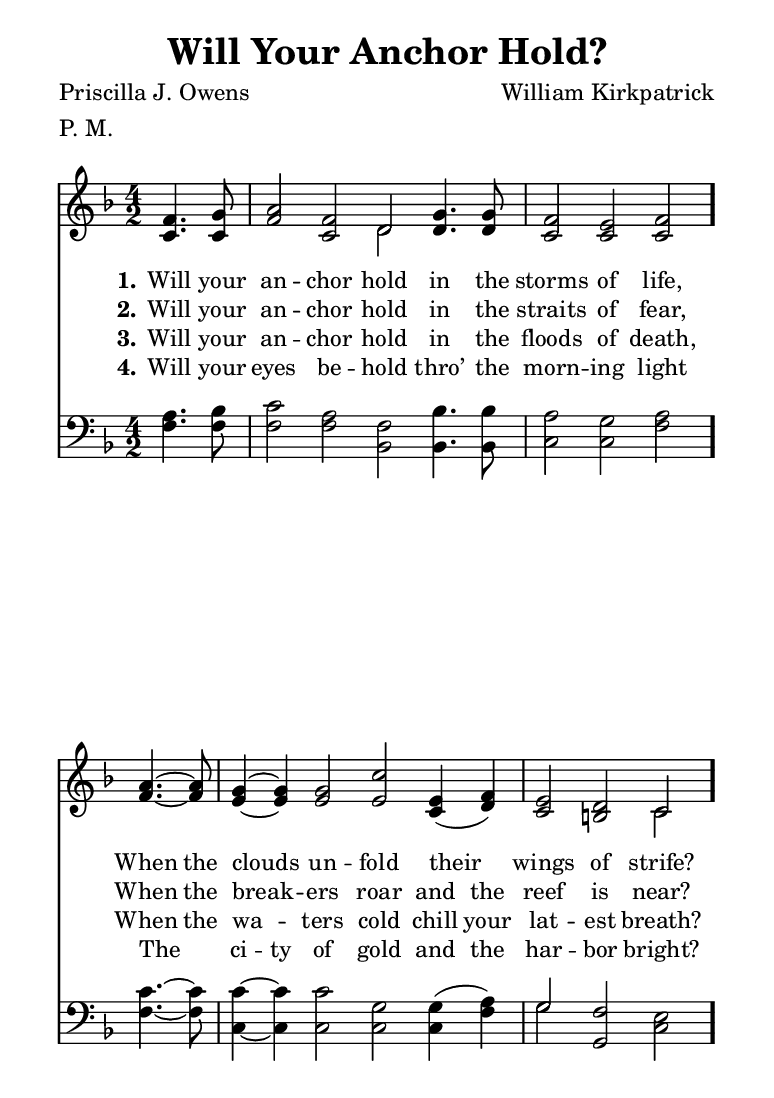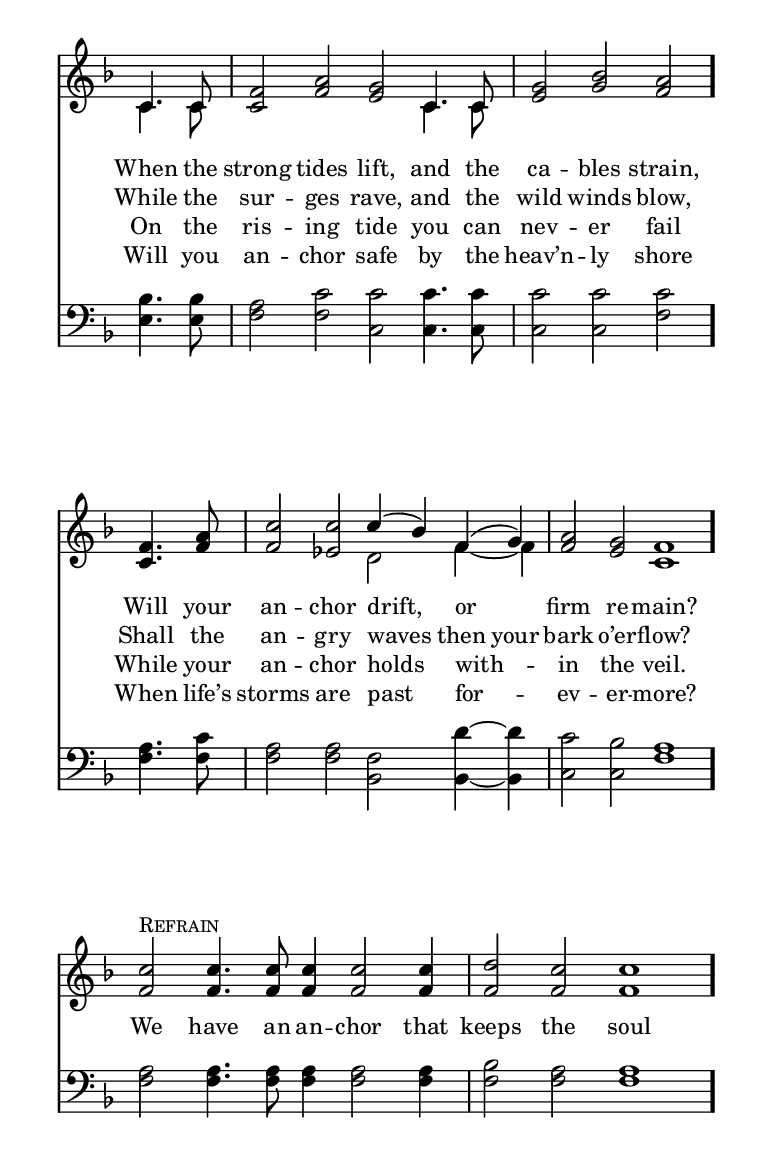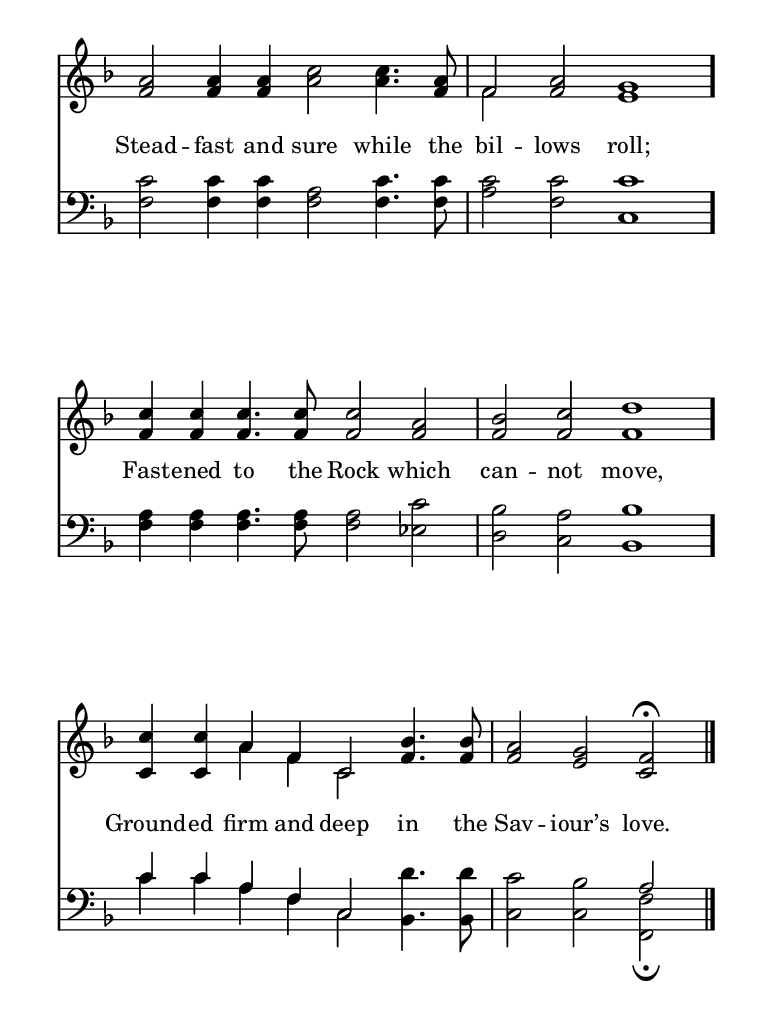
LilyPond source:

\include "common/global.ily"
\paper {
  \include "common/paper.ily"
  ragged-last-bottom = ##t
  page-count = #(cond (is-eogsized 2) (#t #f))
  system-count = #(cond (is-eogsized 7) (#t #f))
  systems-per-page = #(cond (is-eogsized 5) (#t #f))
}

\header{
  %gospel
  hymnnumber = "140"
  title = "Will Your Anchor Hold?"
  tunename = ""
  meter = "P. M."
  poet = "Priscilla J. Owens"
  composer = "William Kirkpatrick"
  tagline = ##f
}

% for fermata in MIDI
ta = { \tempo 2=80 }
tb = { \tempo 2=40 }

patternAA = { c4. c8 | c2 c2 c2 }
patternAB = { c4. ~ c8 | c4 ~ c4 c2 c2 c4( c4) | c2 c2 c2 }

patternBA = { c4. c8 | c2 c2 c4( c4) c4( c4) | c2 c2 c1 }
patternBB = { c4. c8 | c2 c2 c2      c4 ~ c4 | c2 c2 c1 }

patternCA = { c2 c4. c8 c4 c2 c4 | c2 c2 c1 }

patternDA = { c2 c4 c4 c2 c4. c8 | c2 c2 c1 }

patternEA = { c4 c4 c4. c8 c2 c2 | c2 c2 c1 }

patternFA = { c4 c4 c4 c4 c2 c4. c8 | c2 c2 \ta c2 \tb }

global = {
  \include "common/overrides.ily"
  \override Staff.TimeSignature.style = #'numbered
  \time 4/2
  \override Score.MetronomeMark.transparent = ##t % hide all fermata changes too
  \ta
  \key f \major
  \partial 2
  \autoBeamOff
}

notesSoprano = {
\global
\relative c' {

  \changePitch \patternAA { f g | a f d g g | f e f } \eogbreak
  \changePitch \patternAB { a a | g g g c e, f | e d c } \eogbreak
  \changePitch \patternAA { c c | f a g c, c | g' bes a } \eogbreak
  \changePitch \patternBA { f a | c c c bes f g | a g f } \eogbreak

  << s^\markup { \small \caps "Refrain" }
  \changePitch \patternCA { c' c c c c c | d c c } >>
  \changePitch \patternDA { a a a c c a | f a g }
  \changePitch \patternEA { c c c c c a | bes c d }
  \changePitch \patternFA { c c a f c bes' bes | a g f \fermata }

  \bar "|."

}
}

notesAlto = {
\global
\relative e' {

  \changePitch \patternAA { c c | f c d d d | c c c }
  \changePitch \patternAB { f f | e e e e c d | c b c }
  \changePitch \patternAA { c c  | c f e c c | e g f }
  \changePitch \patternBB { c f | f ees d f f | f e c }

  \changePitch \patternCA { f f f f f f | f f f }
  \changePitch \patternDA { f f f a a f | f f e }
  \changePitch \patternEA { f f f f f f | f f f }
  \changePitch \patternFA { c c a' f c f f | f e c }

}
}

notesTenor = {
\global
\relative a {

  \changePitch \patternAA { a bes | c a f bes bes | a g a }
  \changePitch \patternAB { c c | c c c g g a | g f e }
  \changePitch \patternAA { bes' bes | a c c c c | c c c }
  \changePitch \patternBB { a c | a a f d' d | c bes a }

  \changePitch \patternCA { a a a a a a | bes a a }
  \changePitch \patternDA { c c c a c c | c c c }
  \changePitch \patternEA { a a a a a c | bes a bes }
  \changePitch \patternFA { c c a f c d' d | c bes a }

}
}

notesBass = {
\global
\relative f {

  \changePitch \patternAA { f f | f f bes, bes bes | c c f }
  \changePitch \patternAB { f f | c c c c c f | g g, c }
  \changePitch \patternAA { e e | f f c c c | c c f }
  \changePitch \patternBB { f f | f f bes, bes bes | c c f }

  \changePitch \patternCA { f f f f f f | f f f }
  \changePitch \patternDA { f f f f f f | a f c }
  \changePitch \patternEA { f f f f f ees | d c bes }
  \changePitch \patternFA { c' c a f c bes bes | c c <f f,>_\fermata }

}
}

Refrain = \lyricmode {

We have an an -- chor that keeps the soul \bar "."
Stead -- fast and sure while the bil -- lows roll; \bar "."
Fast -- ened to the Rock which can -- not move, \bar "."
Ground -- ed firm and deep in the Sav -- iour’s love. \bar "."

}

wordsA = \lyricmode {
\set stanza = "1."

Will your an -- chor hold in the storms of life, \bar "."
{ \mon } When the { \moff } clouds un -- fold their wings of strife? \bar "."
When the strong tides lift, and the ca -- bles strain, \bar "."
Will your an -- chor drift, or firm re -- main? \bar "."

}

wordsB = \lyricmode {
\set stanza = "2."

Will your an -- chor hold in the straits of fear,
{ \mon } When the { \moff } break -- ers roar { \mon } and the { \moff } reef is near?
While the sur -- ges rave, and the wild winds blow,
Shall the an -- gry waves { \mon } then your { \moff } bark o’er -- flow?

\Refrain

}

wordsC = \lyricmode {
\set stanza = "3."

Will your an -- chor hold in the floods of death,
{ \mon } When the { \moff } wa -- ters { \mon } cold chill { \moff } your lat -- est breath?
On the ris -- ing tide you can nev -- er fail
While your an -- chor holds with -- in the veil.

}

wordsD = \lyricmode {
\set stanza = "4."

Will your eyes be -- hold thro’ the morn -- ing light
The { \mon } ci -- ty { \moff } of gold { \mon } and the { \moff } har -- bor bright?
Will you an -- chor safe by the heav’n -- ly shore
When life’s storms are past for -- ev -- er -- more?

}

\score {
  \context ChoirStaff <<
    \context Staff = upper <<
      \set Staff.autoBeaming = ##f
      \set ChoirStaff.systemStartDelimiter = #'SystemStartBar
      \set ChoirStaff.printPartCombineTexts = ##f
      \partcombine #'(2 . 9) \notesSoprano \notesAlto
      \context NullVoice = sopranos { \voiceOne << \notesSoprano >> }
      \context NullVoice = altos { \voiceTwo << \notesAlto >> }
      \context Lyrics = one   \lyricsto sopranos \wordsA
      \context Lyrics = two   \lyricsto sopranos \wordsB
      \context Lyrics = three \lyricsto sopranos \wordsC
      \context Lyrics = four  \lyricsto sopranos \wordsD
    >>
    \context Staff = men <<
      \set Staff.autoBeaming = ##f
      \clef bass
      \set ChoirStaff.printPartCombineTexts = ##f
      \partcombine #'(2 . 9) \notesTenor \notesBass
      \context NullVoice = tenors { \voiceOne << \notesTenor >> }
      \context NullVoice = basses { \voiceTwo << \notesBass >> }
    >>
  >>
  \layout {
    \include "common/layout.ily"
  }
  \midi{
    \include "common/midi.ily"
  }
}

\version "2.19.49"  % necessary for upgrading to future LilyPond versions.

% vi:set et ts=2 sw=2 ai nocindent syntax=lilypond:
